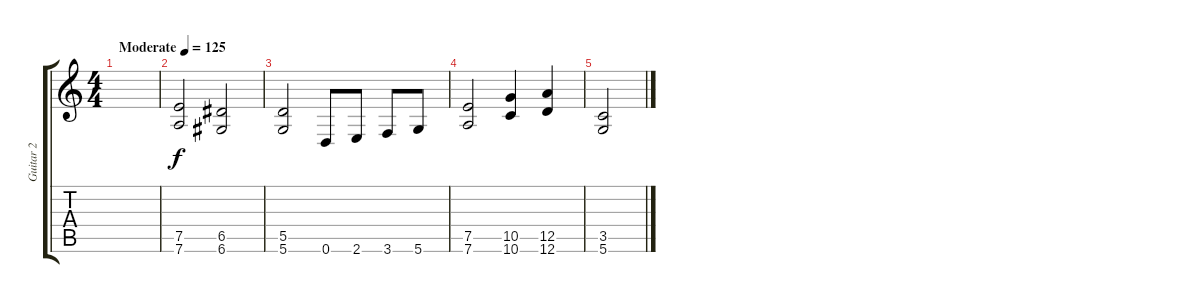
\track ("Guitar 2" "Guitar 2") {instrument distortionguitar}
\staff {score tabs}
\tuning (E4 B3 G3 D3 A2 D2) {hide}
\ts (4 4)
\tempo (125 "Moderate")
\clef g2
\ks c
|
(7.5 7.6).2 (6.5 6.6).2 |
(5.5 5.6).2 0.6.8 2.6.8 3.6.8 5.6.8 |
(7.5 7.6).2 (10.5 10.6).4 (12.5 12.6).4 |
(3.5 5.6).2
